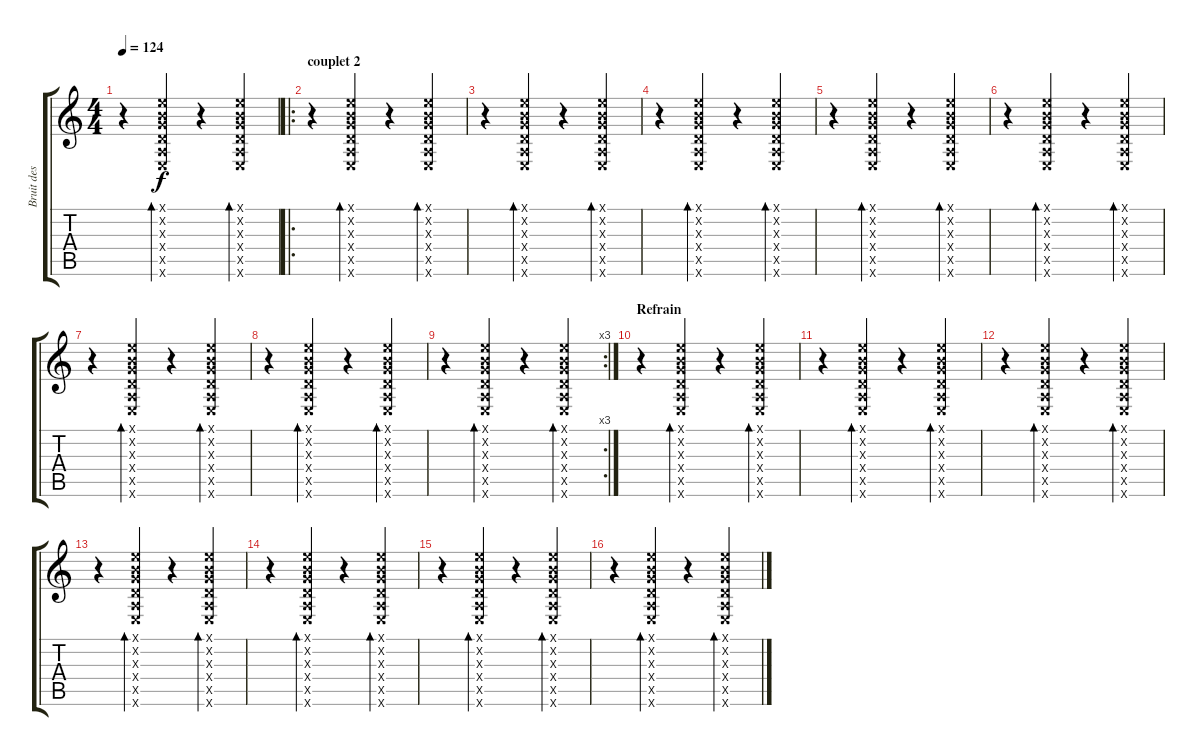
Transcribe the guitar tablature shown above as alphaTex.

\track ("Bruit des frets" "Bruit des ") {instrument acousticguitarnylon}
\staff {score tabs}
\tuning (E4 B3 G3 D3 A2 E2) {hide}
\ts (4 4)
\tempo 124
\clef g2
\ks c
r.4{dy f} (0.1{x} 0.2{x} 0.3{x} 0.4{x} 0.5{x} 0.6{x}).4{bd 30} r.4 (0.1{x} 0.2{x} 0.3{x} 0.4{x} 0.5{x} 0.6{x}).4{bd 30} |
\ro
\section ("" "couplet 2")
r.4{volume 9} (0.1{x} 0.2{x} 0.3{x} 0.4{x} 0.5{x} 0.6{x}).4{bd 30} r.4 (0.1{x} 0.2{x} 0.3{x} 0.4{x} 0.5{x} 0.6{x}).4{bd 30} |
r.4 (0.1{x} 0.2{x} 0.3{x} 0.4{x} 0.5{x} 0.6{x}).4{bd 30} r.4 (0.1{x} 0.2{x} 0.3{x} 0.4{x} 0.5{x} 0.6{x}).4{bd 30} |
r.4 (0.1{x} 0.2{x} 0.3{x} 0.4{x} 0.5{x} 0.6{x}).4{bd 30} r.4 (0.1{x} 0.2{x} 0.3{x} 0.4{x} 0.5{x} 0.6{x}).4{bd 30} |
r.4 (0.1{x} 0.2{x} 0.3{x} 0.4{x} 0.5{x} 0.6{x}).4{bd 30} r.4 (0.1{x} 0.2{x} 0.3{x} 0.4{x} 0.5{x} 0.6{x}).4{bd 30} |
r.4 (0.1{x} 0.2{x} 0.3{x} 0.4{x} 0.5{x} 0.6{x}).4{bd 30} r.4 (0.1{x} 0.2{x} 0.3{x} 0.4{x} 0.5{x} 0.6{x}).4{bd 30} |
r.4 (0.1{x} 0.2{x} 0.3{x} 0.4{x} 0.5{x} 0.6{x}).4{bd 30} r.4 (0.1{x} 0.2{x} 0.3{x} 0.4{x} 0.5{x} 0.6{x}).4{bd 30} |
r.4 (0.1{x} 0.2{x} 0.3{x} 0.4{x} 0.5{x} 0.6{x}).4{bd 30} r.4 (0.1{x} 0.2{x} 0.3{x} 0.4{x} 0.5{x} 0.6{x}).4{bd 30} |
\rc 3
r.4 (0.1{x} 0.2{x} 0.3{x} 0.4{x} 0.5{x} 0.6{x}).4{bd 30} r.4 (0.1{x} 0.2{x} 0.3{x} 0.4{x} 0.5{x} 0.6{x}).4{bd 30} |
\section ("" "Refrain ")
r.4{volume 12} (0.1{x} 0.2{x} 0.3{x} 0.4{x} 0.5{x} 0.6{x}).4{bd 30} r.4 (0.1{x} 0.2{x} 0.3{x} 0.4{x} 0.5{x} 0.6{x}).4{bd 30} |
r.4 (0.1{x} 0.2{x} 0.3{x} 0.4{x} 0.5{x} 0.6{x}).4{bd 30} r.4 (0.1{x} 0.2{x} 0.3{x} 0.4{x} 0.5{x} 0.6{x}).4{bd 30} |
r.4 (0.1{x} 0.2{x} 0.3{x} 0.4{x} 0.5{x} 0.6{x}).4{bd 30} r.4 (0.1{x} 0.2{x} 0.3{x} 0.4{x} 0.5{x} 0.6{x}).4{bd 30} |
r.4 (0.1{x} 0.2{x} 0.3{x} 0.4{x} 0.5{x} 0.6{x}).4{bd 30} r.4 (0.1{x} 0.2{x} 0.3{x} 0.4{x} 0.5{x} 0.6{x}).4{bd 30} |
r.4 (0.1{x} 0.2{x} 0.3{x} 0.4{x} 0.5{x} 0.6{x}).4{bd 30} r.4 (0.1{x} 0.2{x} 0.3{x} 0.4{x} 0.5{x} 0.6{x}).4{bd 30} |
r.4 (0.1{x} 0.2{x} 0.3{x} 0.4{x} 0.5{x} 0.6{x}).4{bd 30} r.4 (0.1{x} 0.2{x} 0.3{x} 0.4{x} 0.5{x} 0.6{x}).4{bd 30} |
r.4 (0.1{x} 0.2{x} 0.3{x} 0.4{x} 0.5{x} 0.6{x}).4{bd 30} r.4 (0.1{x} 0.2{x} 0.3{x} 0.4{x} 0.5{x} 0.6{x}).4{bd 30}
